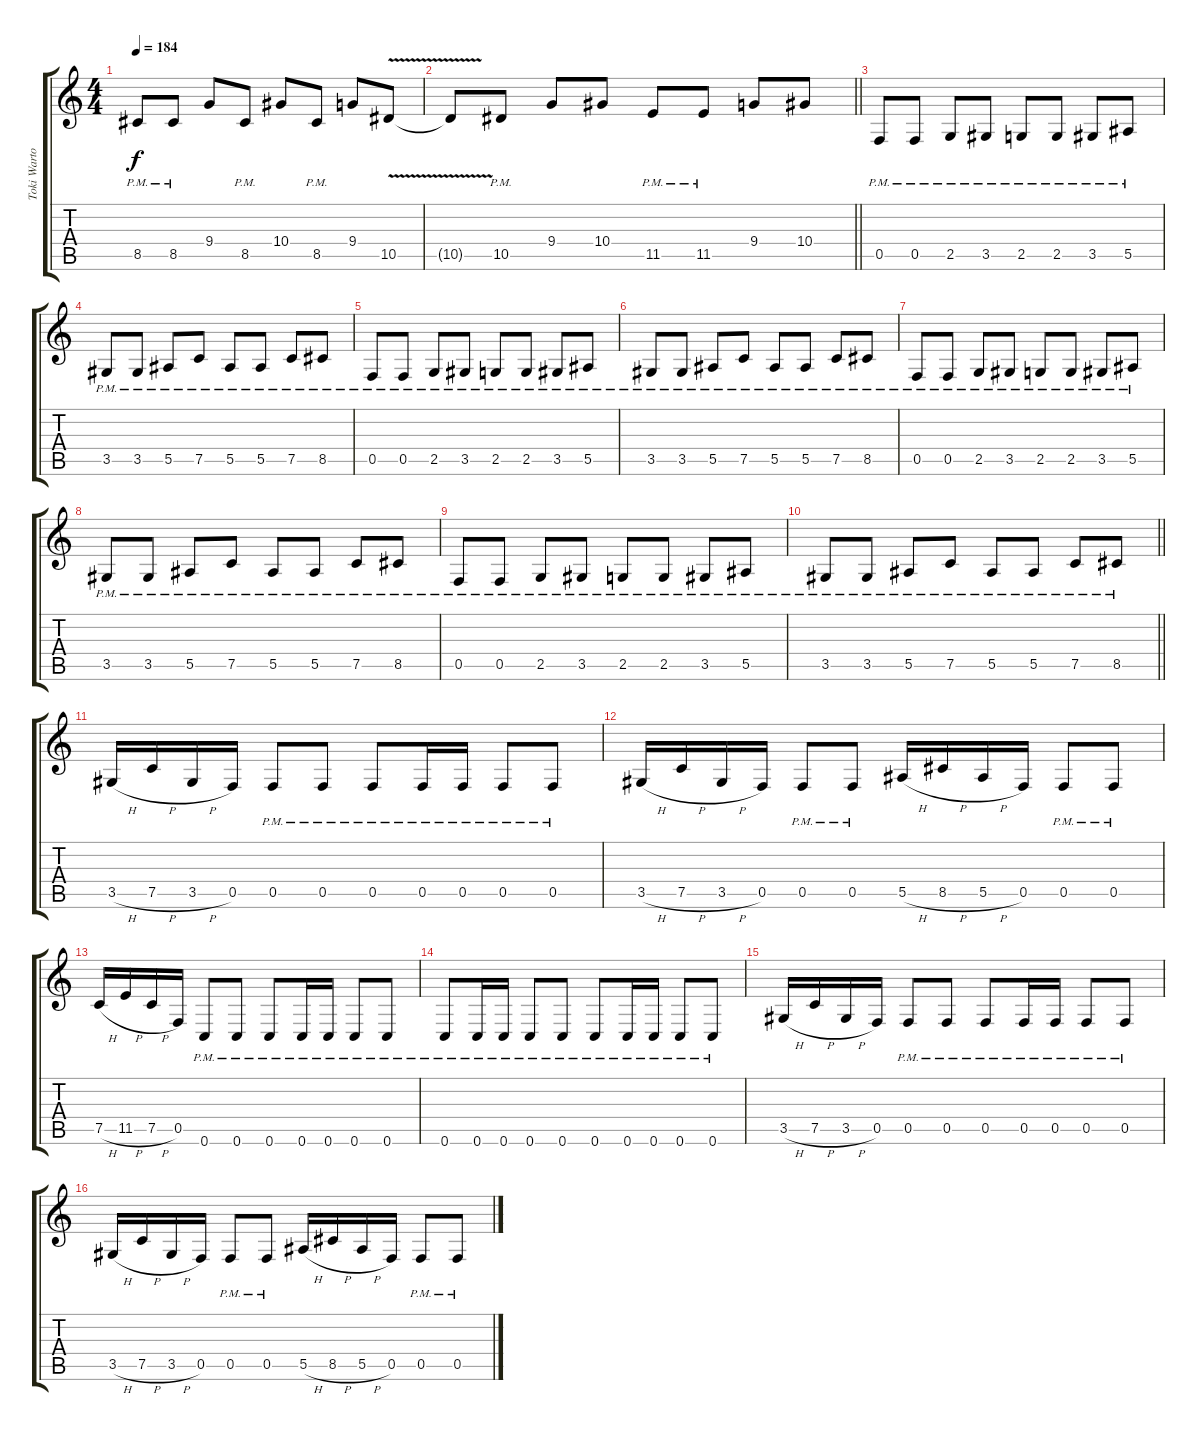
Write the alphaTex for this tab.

\track ("Toki Wartooth (Rythm)" "Toki Warto") {instrument distortionguitar}
\staff {score tabs}
\tuning (C4 G3 Eb3 Bb2 F2 C2) {hide}
\ts (4 4)
\tempo 184
\clef g2
\ks aminor
8.5{pm}.8{dy f} 8.5{pm}.8 9.4.8 8.5{pm}.8 10.4.8 8.5{pm}.8 9.4.8 10.5{v}.8 |
\barLineRight lightlight
10.5{t}.8 10.5{pm}.8 9.4.8 10.4.8 11.5{pm}.8 11.5{pm}.8 9.4.8 10.4.8 |
0.5{pm}.8 0.5{pm}.8 2.5{pm}.8 3.5{pm}.8 2.5{pm}.8 2.5{pm}.8 3.5{pm}.8 5.5{pm}.8 |
3.5{pm}.8 3.5{pm}.8 5.5{pm}.8 7.5{pm}.8 5.5{pm}.8 5.5{pm}.8 7.5{pm}.8 8.5{pm}.8 |
0.5{pm}.8 0.5{pm}.8 2.5{pm}.8 3.5{pm}.8 2.5{pm}.8 2.5{pm}.8 3.5{pm}.8 5.5{pm}.8 |
3.5{pm}.8 3.5{pm}.8 5.5{pm}.8 7.5{pm}.8 5.5{pm}.8 5.5{pm}.8 7.5{pm}.8 8.5{pm}.8 |
0.5{pm}.8 0.5{pm}.8 2.5{pm}.8 3.5{pm}.8 2.5{pm}.8 2.5{pm}.8 3.5{pm}.8 5.5{pm}.8 |
3.5{pm}.8 3.5{pm}.8 5.5{pm}.8 7.5{pm}.8 5.5{pm}.8 5.5{pm}.8 7.5{pm}.8 8.5{pm}.8 |
0.5{pm}.8 0.5{pm}.8 2.5{pm}.8 3.5{pm}.8 2.5{pm}.8 2.5{pm}.8 3.5{pm}.8 5.5{pm}.8 |
\barLineRight lightlight
3.5{pm}.8 3.5{pm}.8 5.5{pm}.8 7.5{pm}.8 5.5{pm}.8 5.5{pm}.8 7.5{pm}.8 8.5{pm}.8 |
3.5{h}.16 7.5{h}.16 3.5{h}.16 0.5.16 0.5{pm}.8 0.5{pm}.8 0.5{pm}.8 0.5{pm}.16 0.5{pm}.16 0.5{pm}.8 0.5{pm}.8 |
3.5{h}.16 7.5{h}.16 3.5{h}.16 0.5.16 0.5{pm}.8 0.5{pm}.8 5.5{h}.16 8.5{h}.16 5.5{h}.16 0.5.16 0.5{pm}.8 0.5{pm}.8 |
7.5{h}.16 11.5{h}.16 7.5{h}.16 0.5.16 0.6{pm}.8 0.6{pm}.8 0.6{pm}.8 0.6{pm}.16 0.6{pm}.16 0.6{pm}.8 0.6{pm}.8 |
0.6{pm}.8 0.6{pm}.16 0.6{pm}.16 0.6{pm}.8 0.6{pm}.8 0.6{pm}.8 0.6{pm}.16 0.6{pm}.16 0.6{pm}.8 0.6{pm}.8 |
3.5{h}.16 7.5{h}.16 3.5{h}.16 0.5.16 0.5{pm}.8 0.5{pm}.8 0.5{pm}.8 0.5{pm}.16 0.5{pm}.16 0.5{pm}.8 0.5{pm}.8 |
3.5{h}.16 7.5{h}.16 3.5{h}.16 0.5.16 0.5{pm}.8 0.5{pm}.8 5.5{h}.16 8.5{h}.16 5.5{h}.16 0.5.16 0.5{pm}.8 0.5{pm}.8
